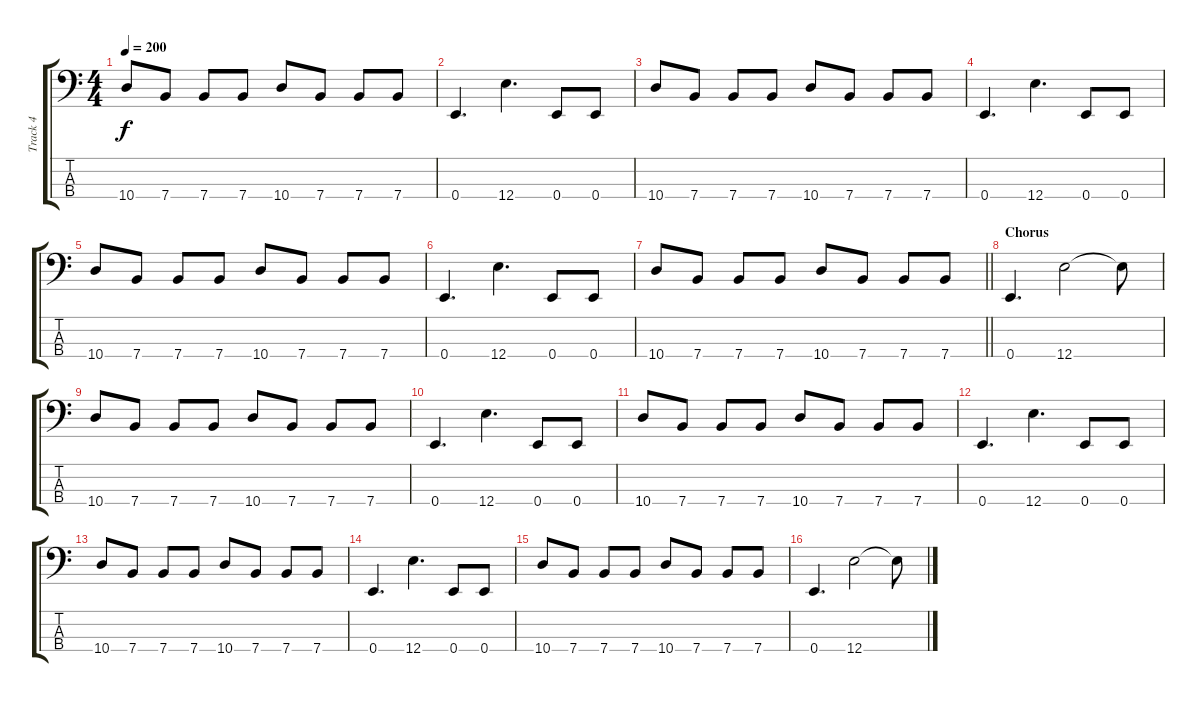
\track ("Track 4" "Track 4") {instrument electricbasspick}
\staff {score tabs}
\tuning (G2 D2 A1 E1) {hide}
\ts (4 4)
\tempo 200
\clef f4
\ks c
10.4.8{dy f} 7.4.8 7.4.8 7.4.8 10.4.8 7.4.8 7.4.8 7.4.8 |
0.4.4{d} 12.4.4{d} 0.4.8 0.4.8 |
10.4.8 7.4.8 7.4.8 7.4.8 10.4.8 7.4.8 7.4.8 7.4.8 |
0.4.4{d} 12.4.4{d} 0.4.8 0.4.8 |
10.4.8 7.4.8 7.4.8 7.4.8 10.4.8 7.4.8 7.4.8 7.4.8 |
0.4.4{d} 12.4.4{d} 0.4.8 0.4.8 |
\barLineRight lightlight
10.4.8 7.4.8 7.4.8 7.4.8 10.4.8 7.4.8 7.4.8 7.4.8 |
\section ("" "Chorus")
0.4.4{d} 12.4.2 12.4{t}.8 |
10.4.8 7.4.8 7.4.8 7.4.8 10.4.8 7.4.8 7.4.8 7.4.8 |
0.4.4{d} 12.4.4{d} 0.4.8 0.4.8 |
10.4.8 7.4.8 7.4.8 7.4.8 10.4.8 7.4.8 7.4.8 7.4.8 |
0.4.4{d} 12.4.4{d} 0.4.8 0.4.8 |
10.4.8 7.4.8 7.4.8 7.4.8 10.4.8 7.4.8 7.4.8 7.4.8 |
0.4.4{d} 12.4.4{d} 0.4.8 0.4.8 |
10.4.8 7.4.8 7.4.8 7.4.8 10.4.8 7.4.8 7.4.8 7.4.8 |
0.4.4{d} 12.4.2 12.4{t}.8
